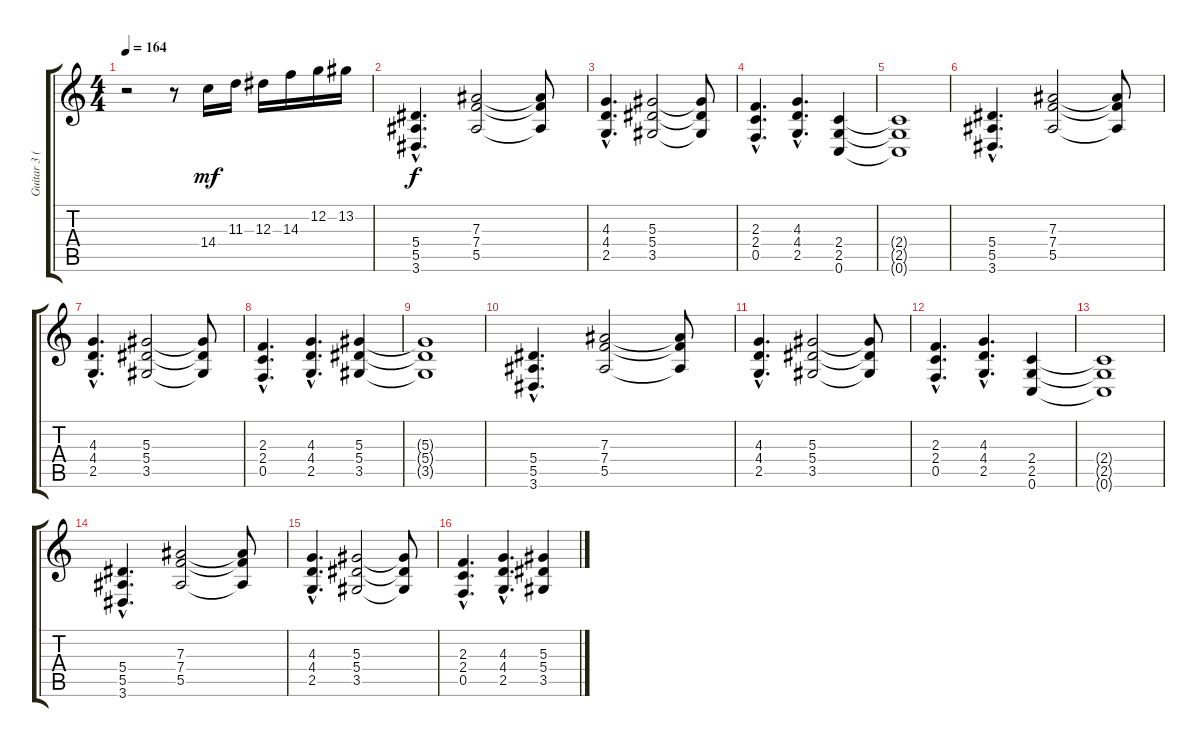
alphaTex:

\track ("Guitar 3 (Rhytm)" "Guitar 3 (") {instrument distortionguitar}
\staff {score tabs}
\tuning (C4 G3 Eb3 Bb2 F2 C2) {hide}
\ts (4 4)
\tempo 164
\clef g2
\ks c
r.2{dy mf} r.8 14.4.16{balance 9} 11.3.16 12.3.16 14.3.16 12.2.16 13.2.16 |
(5.4{hac} 5.5{hac} 3.6{hac}).4{d dy f} (7.3 7.4 5.5).2 (7.3{t} 7.4{t} 5.5{t}).8 |
(4.3{hac} 4.4{hac} 2.5{hac}).4{d} (5.3 5.4 3.5).2 (5.3{t} 5.4{t} 3.5{t}).8 |
(2.3{hac} 2.4{hac} 0.5{hac}).4{d} (4.3{hac} 4.4{hac} 2.5{hac}).4{d} (2.4 2.5 0.6).4 |
(2.4{t} 2.5{t} 0.6{t}).1 |
(5.4{hac} 5.5{hac} 3.6{hac}).4{d} (7.3 7.4 5.5).2 (7.3{t} 7.4{t} 5.5{t}).8 |
(4.3{hac} 4.4{hac} 2.5{hac}).4{d} (5.3 5.4 3.5).2 (5.3{t} 5.4{t} 3.5{t}).8 |
(2.3{hac} 2.4{hac} 0.5{hac}).4{d} (4.3{hac} 4.4{hac} 2.5{hac}).4{d} (5.3 5.4 3.5).4 |
(5.3{t} 5.4{t} 3.5{t}).1 |
(5.4{hac} 5.5{hac} 3.6{hac}).4{d balance 9} (7.3 7.4 5.5).2 (7.3{t} 7.4{t} 5.5{t}).8 |
(4.3{hac} 4.4{hac} 2.5{hac}).4{d} (5.3 5.4 3.5).2 (5.3{t} 5.4{t} 3.5{t}).8 |
(2.3{hac} 2.4{hac} 0.5{hac}).4{d} (4.3{hac} 4.4{hac} 2.5{hac}).4{d} (2.4 2.5 0.6).4 |
(2.4{t} 2.5{t} 0.6{t}).1 |
(5.4{hac} 5.5{hac} 3.6{hac}).4{d} (7.3 7.4 5.5).2 (7.3{t} 7.4{t} 5.5{t}).8 |
(4.3{hac} 4.4{hac} 2.5{hac}).4{d} (5.3 5.4 3.5).2 (5.3{t} 5.4{t} 3.5{t}).8 |
(2.3{hac} 2.4{hac} 0.5{hac}).4{d} (4.3{hac} 4.4{hac} 2.5{hac}).4{d} (5.3 5.4 3.5).4
